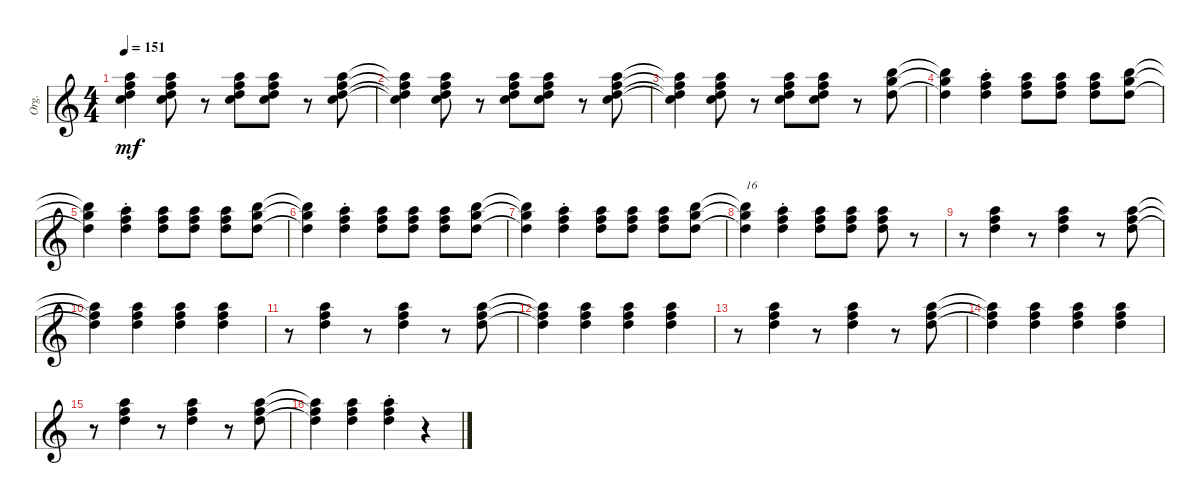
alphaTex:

\bracketExtendMode groupsimilarinstruments
\track ("Organ" "Org.") {instrument acousticgrandpiano}
\staff {score}
\tuning (E4 B3 G3 D3 A2 E2)
\ts (4 4)
\tempo 151
\clef g2
\ks aminor
(22.3{t} 15.2{t} 8.1{t} 31.4{t}).4{dy mf} (22.3 15.2 8.1 31.4).8 r.8 (22.3 15.2 8.1 31.4).8 (22.3 15.2 8.1 31.4).8 r.8 (22.3 15.2 8.1 31.4).8 |
(22.3{t} 15.2{t} 8.1{t} 31.4{t}).4 (22.3 15.2 8.1 31.4).8 r.8 (22.3 15.2 8.1 31.4).8 (22.3 15.2 8.1 31.4).8 r.8 (22.3 15.2 8.1 31.4).8 |
(22.3{t} 15.2{t} 8.1{t} 31.4{t}).4 (22.3 15.2 8.1 31.4).8 r.8 (22.3 15.2 8.1 31.4).8 (22.3 15.2 8.1 31.4).8 r.8 (24.4 24.3 24.2).8 |
(24.4{t} 24.3{t} 24.2{t}).4 (22.2{st} 22.3{st} 24.4{st}).4 (22.2 22.3 24.4).8 (22.2 22.3 24.4).8 (22.2 22.3 24.4).8 (24.4 24.3 24.2).8 |
(24.4{t} 24.3{t} 24.2{t}).4 (22.2{st} 22.3{st} 24.4{st}).4 (22.2 22.3 24.4).8 (22.2 22.3 24.4).8 (22.2 22.3 24.4).8 (24.4 24.3 24.2).8 |
(24.4{t} 24.3{t} 24.2{t}).4 (22.2{st} 22.3{st} 24.4{st}).4 (22.2 22.3 24.4).8 (22.2 22.3 24.4).8 (22.2 22.3 24.4).8 (24.4 24.3 24.2).8 |
(24.4{t} 24.3{t} 24.2{t}).4 (22.2{st} 22.3{st} 24.4{st}).4 (22.2 22.3 24.4).8 (22.2 22.3 24.4).8 (22.2 22.3 24.4).8 (24.4 24.3 24.2).8 |
(24.4{t} 24.3{t} 24.2{t}).4{txt "16"} (22.2{st} 22.3{st} 24.4{st}).4 (22.2 22.3 24.4).8 (22.2 22.3 24.4).8 (22.2 22.3 24.4).8 r.8 |
r.8 (22.2 22.3 24.4).4 r.8 (22.2 22.3 24.4).4 r.8 (22.2 22.3 24.4).8 |
(22.2{t} 22.3{t} 24.4{t}).4 (22.2 22.3 24.4).4 (22.2 22.3 24.4).4 (22.2 22.3 24.4).4 |
r.8 (22.2 22.3 24.4).4 r.8 (22.2 22.3 24.4).4 r.8 (22.2 22.3 24.4).8 |
(22.2{t} 22.3{t} 24.4{t}).4 (22.2 22.3 24.4).4 (22.2 22.3 24.4).4 (22.2 22.3 24.4).4 |
r.8 (22.2 22.3 24.4).4 r.8 (22.2 22.3 24.4).4 r.8 (22.2 22.3 24.4).8 |
(22.2{t} 22.3{t} 24.4{t}).4 (22.2 22.3 24.4).4 (22.2 22.3 24.4).4 (22.2 22.3 24.4).4 |
r.8 (22.2 22.3 24.4).4 r.8 (22.2 22.3 24.4).4 r.8 (22.2 22.3 24.4).8 |
(22.2{t} 22.3{t} 24.4{t}).4 (22.2 22.3 24.4).4 (22.2{st} 22.3{st} 24.4{st}).4 r.4
